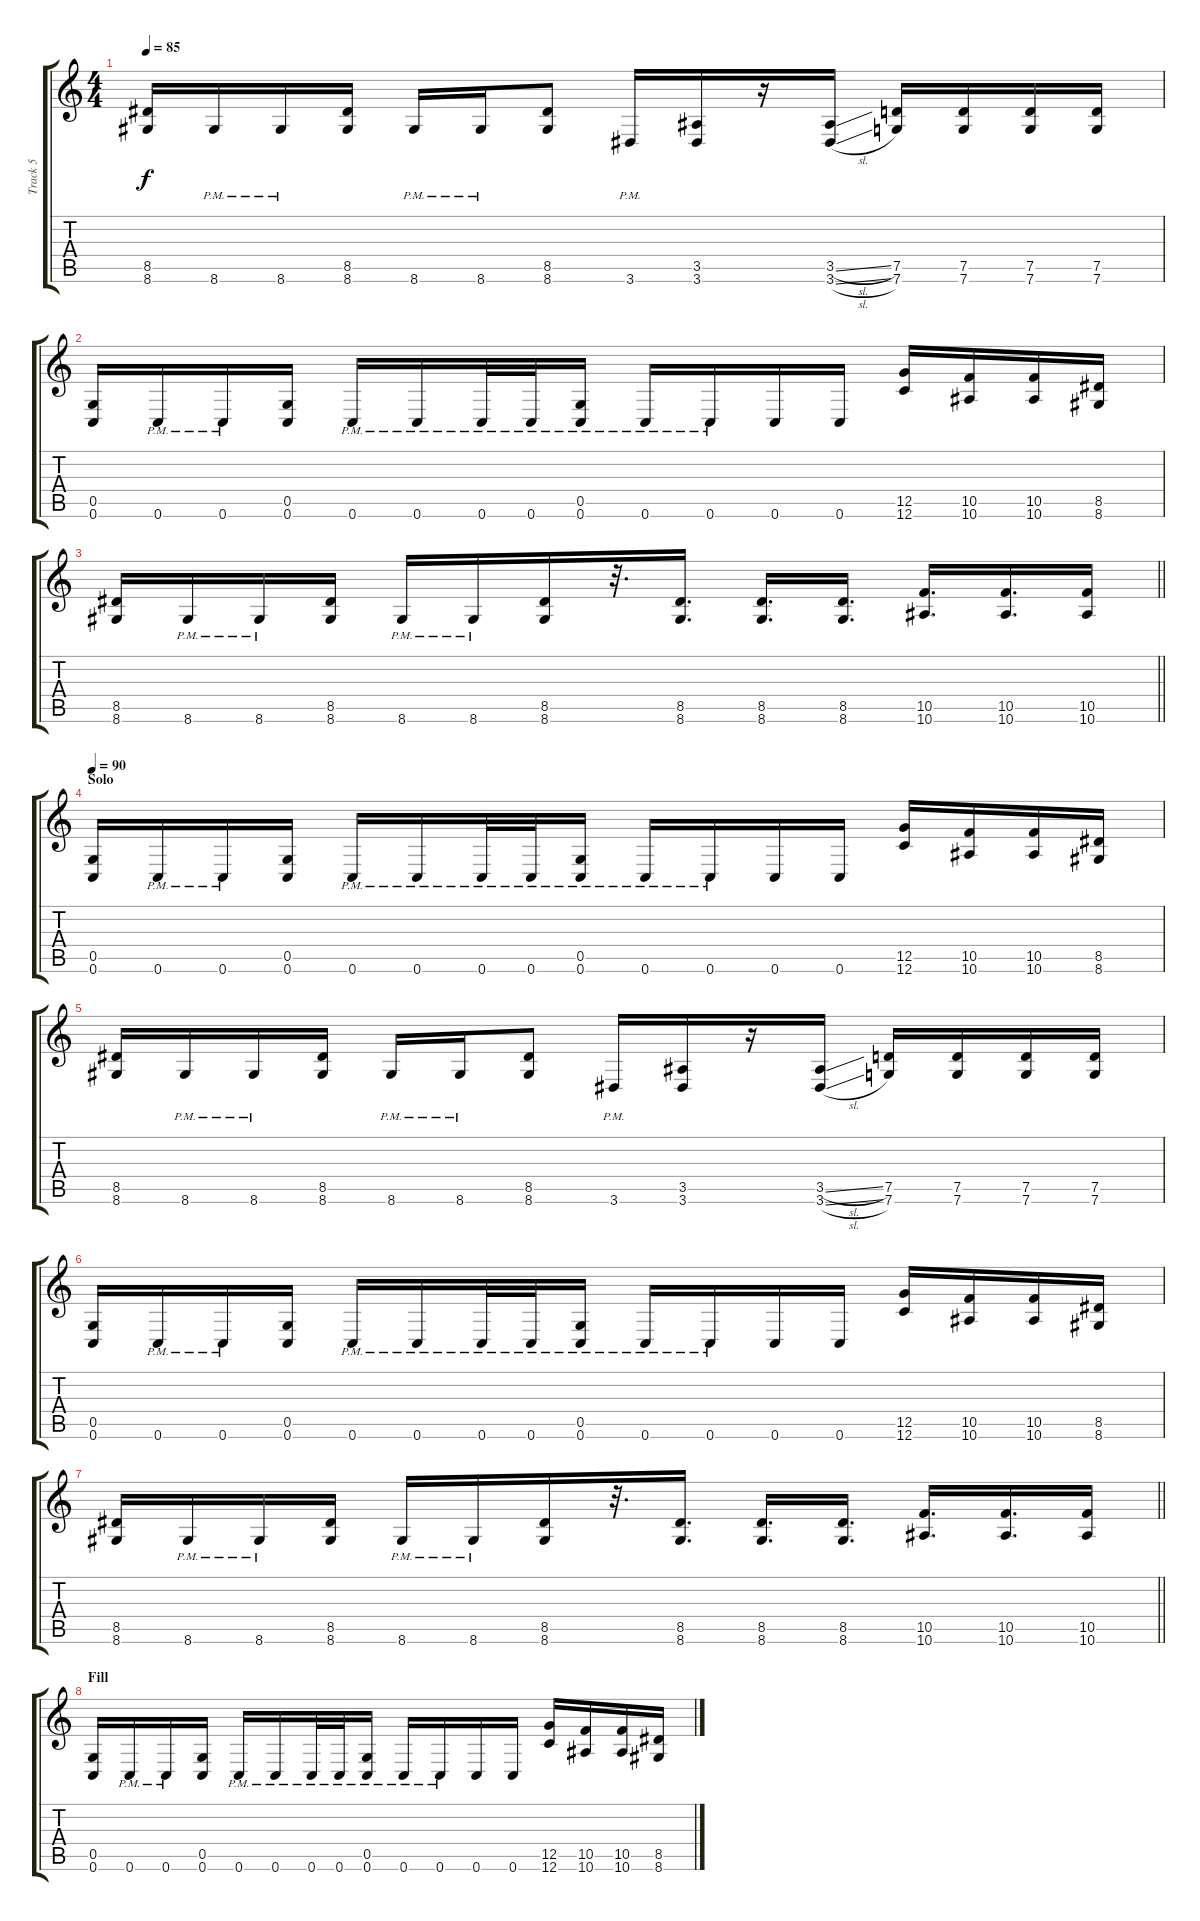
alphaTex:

\track ("Track 5" "Track 5") {instrument distortionguitar}
\staff {score tabs}
\tuning (D4 A3 F3 C3 G2 C2) {hide}
\ts (4 4)
\tempo 85
\clef g2
\ks c
(8.5 8.6).16{dy f} 8.6{pm}.16 8.6{pm}.16 (8.5 8.6).16 8.6{pm}.16 8.6{pm}.16 (8.5 8.6).8 3.6{pm}.16 (3.5 3.6).16 r.16 (3.5{sl} 3.6{sl}).16 (7.5 7.6).16 (7.5 7.6).16 (7.5 7.6).16 (7.5 7.6).16 |
(0.5 0.6).16 0.6{pm}.16 0.6{pm}.16 (0.5 0.6).16 0.6{pm}.16 0.6{pm}.16 0.6{pm}.32 0.6{pm}.32 (0.5{pm} 0.6{pm}).16 0.6{pm}.16 0.6{pm}.16 0.6.16 0.6.16 (12.5 12.6).16 (10.5 10.6).16 (10.5 10.6).16 (8.5 8.6).16 |
\barLineRight lightlight
(8.5 8.6).16 8.6{pm}.16 8.6{pm}.16 (8.5 8.6).16 8.6{pm}.16 8.6{pm}.16 (8.5 8.6).16 r.32{d} (8.5 8.6).16{d} (8.5 8.6).16{d} (8.5 8.6).16{d} (10.5 10.6).16{d} (10.5 10.6).16{d} (10.5 10.6).16 |
\section ("" "Solo")
\tempo 90
(0.5 0.6).16 0.6{pm}.16 0.6{pm}.16 (0.5 0.6).16 0.6{pm}.16 0.6{pm}.16 0.6{pm}.32 0.6{pm}.32 (0.5{pm} 0.6{pm}).16 0.6{pm}.16 0.6{pm}.16 0.6.16 0.6.16 (12.5 12.6).16 (10.5 10.6).16 (10.5 10.6).16 (8.5 8.6).16 |
(8.5 8.6).16 8.6{pm}.16 8.6{pm}.16 (8.5 8.6).16 8.6{pm}.16 8.6{pm}.16 (8.5 8.6).8 3.6{pm}.16 (3.5 3.6).16 r.16 (3.5{sl} 3.6{sl}).16 (7.5 7.6).16 (7.5 7.6).16 (7.5 7.6).16 (7.5 7.6).16 |
(0.5 0.6).16 0.6{pm}.16 0.6{pm}.16 (0.5 0.6).16 0.6{pm}.16 0.6{pm}.16 0.6{pm}.32 0.6{pm}.32 (0.5{pm} 0.6{pm}).16 0.6{pm}.16 0.6{pm}.16 0.6.16 0.6.16 (12.5 12.6).16 (10.5 10.6).16 (10.5 10.6).16 (8.5 8.6).16 |
\barLineRight lightlight
(8.5 8.6).16 8.6{pm}.16 8.6{pm}.16 (8.5 8.6).16 8.6{pm}.16 8.6{pm}.16 (8.5 8.6).16 r.32{d} (8.5 8.6).16{d} (8.5 8.6).16{d} (8.5 8.6).16{d} (10.5 10.6).16{d} (10.5 10.6).16{d} (10.5 10.6).16 |
\section ("" "Fill")
(0.5 0.6).16 0.6{pm}.16 0.6{pm}.16 (0.5 0.6).16 0.6{pm}.16 0.6{pm}.16 0.6{pm}.32 0.6{pm}.32 (0.5{pm} 0.6{pm}).16 0.6{pm}.16 0.6{pm}.16 0.6.16 0.6.16 (12.5 12.6).16 (10.5 10.6).16 (10.5 10.6).16 (8.5 8.6).16
